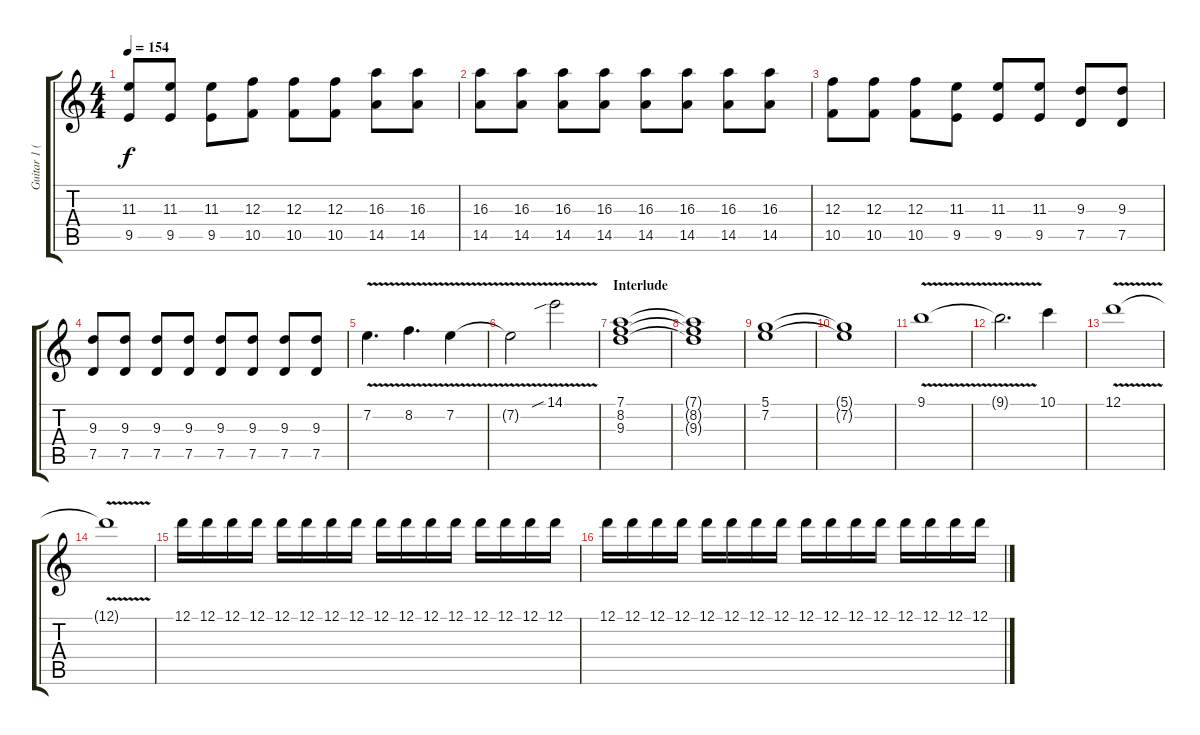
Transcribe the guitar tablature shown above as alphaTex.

\track ("Guitar 1 (Dan Jacobs)" "Guitar 1 (") {instrument distortionguitar}
\staff {score tabs}
\tuning (D4 A3 F3 C3 G2 C2) {hide}
\ts (4 4)
\tempo 154
\clef g2
\ks c
(11.3 9.5).8{dy f} (11.3 9.5).8 (11.3 9.5).8 (12.3 10.5).8 (12.3 10.5).8 (12.3 10.5).8 (16.3 14.5).8 (16.3 14.5).8 |
(16.3 14.5).8 (16.3 14.5).8 (16.3 14.5).8 (16.3 14.5).8 (16.3 14.5).8 (16.3 14.5).8 (16.3 14.5).8 (16.3 14.5).8 |
(12.3 10.5).8 (12.3 10.5).8 (12.3 10.5).8 (11.3 9.5).8 (11.3 9.5).8 (11.3 9.5).8 (9.3 7.5).8 (9.3 7.5).8 |
(9.3 7.5).8 (9.3 7.5).8 (9.3 7.5).8 (9.3 7.5).8 (9.3 7.5).8 (9.3 7.5).8 (9.3 7.5).8 (9.3 7.5).8 |
7.2{v}.4{d} 8.2{v}.4{d} 7.2{v}.4 |
7.2{t}.2 14.1{v sib}.2 |
\section ("" "Interlude")
(7.1 8.2 9.3).1{volume 7} |
(7.1{t} 8.2{t} 9.3{t}).1 |
(5.1 7.2).1 |
(5.1{t} 7.2{t}).1 |
9.1{v}.1 |
9.1{t}.2{d} 10.1.4 |
12.1{v}.1 |
12.1{t}.1 |
12.1.16{volume 11} 12.1.16 12.1.16 12.1.16 12.1.16 12.1.16 12.1.16 12.1.16 12.1.16 12.1.16 12.1.16 12.1.16 12.1.16 12.1.16 12.1.16 12.1.16 |
12.1.16 12.1.16 12.1.16 12.1.16 12.1.16 12.1.16 12.1.16 12.1.16 12.1.16 12.1.16 12.1.16 12.1.16 12.1.16 12.1.16 12.1.16 12.1.16
